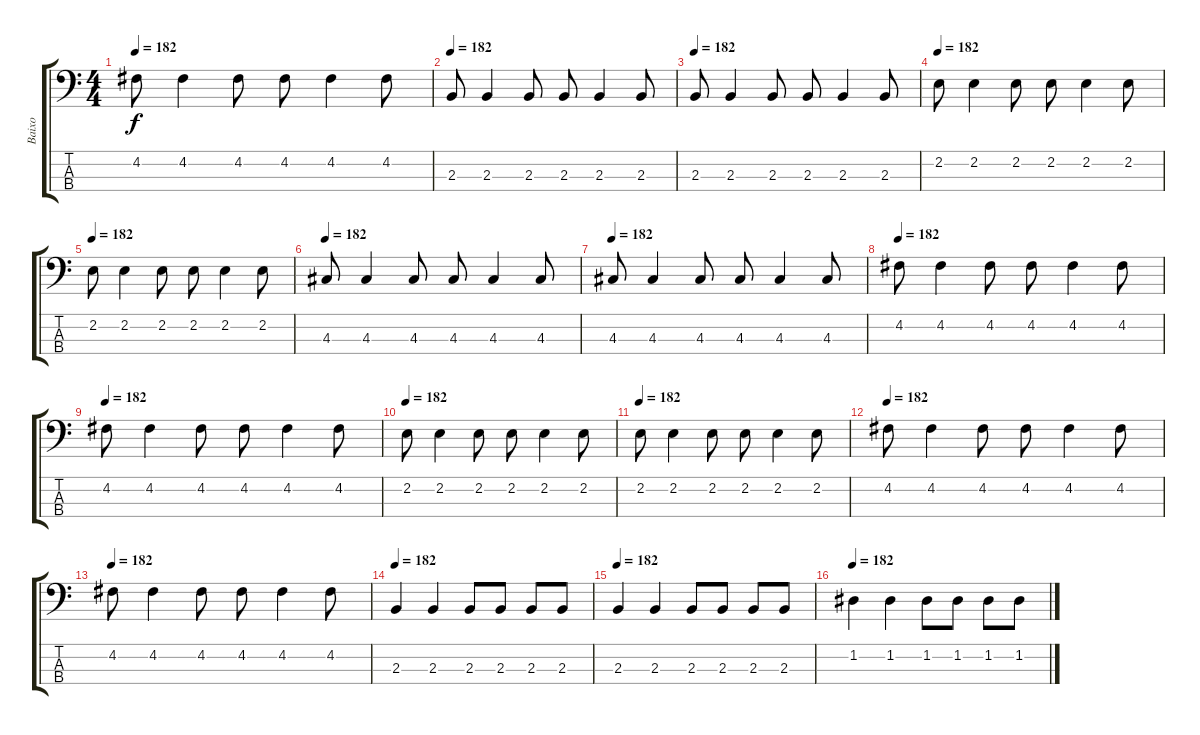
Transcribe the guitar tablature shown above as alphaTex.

\track ("Baixo" "Baixo") {instrument electricbasspick}
\staff {score tabs}
\tuning (G2 D2 A1 E1) {hide}
\ts (4 4)
\tempo 182
\clef f4
\ks c
4.2.8{dy f} 4.2.4 4.2.8 4.2.8 4.2.4 4.2.8 |
\tempo 182
2.3.8 2.3.4 2.3.8 2.3.8 2.3.4 2.3.8 |
\tempo 182
2.3.8 2.3.4 2.3.8 2.3.8 2.3.4 2.3.8 |
\tempo 182
2.2.8 2.2.4 2.2.8 2.2.8 2.2.4 2.2.8 |
\tempo 182
2.2.8 2.2.4 2.2.8 2.2.8 2.2.4 2.2.8 |
\tempo 182
4.3.8 4.3.4 4.3.8 4.3.8 4.3.4 4.3.8 |
\tempo 182
4.3.8 4.3.4 4.3.8 4.3.8 4.3.4 4.3.8 |
\tempo 182
4.2.8 4.2.4 4.2.8 4.2.8 4.2.4 4.2.8 |
\tempo 182
4.2.8 4.2.4 4.2.8 4.2.8 4.2.4 4.2.8 |
\tempo 182
2.2.8 2.2.4 2.2.8 2.2.8 2.2.4 2.2.8 |
\tempo 182
2.2.8 2.2.4 2.2.8 2.2.8 2.2.4 2.2.8 |
\tempo 182
4.2.8 4.2.4 4.2.8 4.2.8 4.2.4 4.2.8 |
\tempo 182
4.2.8 4.2.4 4.2.8 4.2.8 4.2.4 4.2.8 |
\tempo 182
2.3.4 2.3.4 2.3.8 2.3.8 2.3.8 2.3.8 |
\tempo 182
2.3.4 2.3.4 2.3.8 2.3.8 2.3.8 2.3.8 |
\tempo 182
1.2.4 1.2.4 1.2.8 1.2.8 1.2.8 1.2.8
